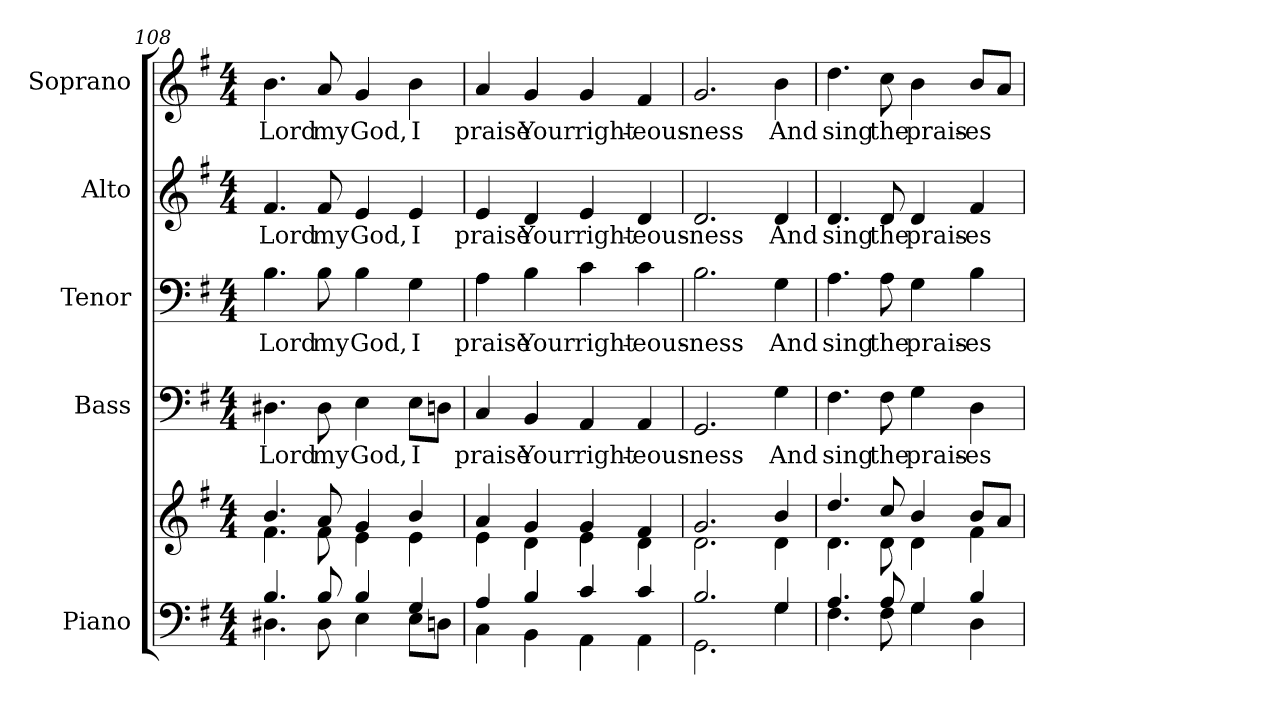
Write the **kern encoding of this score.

**kern	**kern	**kern	**text	**kern	**text	**kern	**text	**kern	**text
*part5	*part5	*part4	*part4	*part3	*part3	*part2	*part2	*part1	*part1
*staff6	*staff5	*staff4	*staff4	*staff3	*staff3	*staff2	*staff2	*staff1	*staff1
*I"Piano	*	*I"Bass	*	*I"Tenor	*	*I"Alto	*	*I"Soprano	*
*I'Pno.	*	*I'B.	*	*I'T.	*	*I'A.	*	*I'S.	*
*clefF4	*clefG2	*clefF4	*	*clefF4	*	*clefG2	*	*clefG2	*
*k[f#]	*k[f#]	*k[f#]	*	*k[f#]	*	*k[f#]	*	*k[f#]	*
*G:	*G:	*G:	*	*G:	*	*G:	*	*G:	*
*M4/4	*M4/4	*M4/4	*	*M4/4	*	*M4/4	*	*M4/4	*
=108	=108	=108	=108	=108	=108	=108	=108	=108	=108
*^	*^	*	*	*	*	*	*	*	*
!	!	!	!	!	!LO:LY:b:color=#000000	!	!	!	!	!	!
!	!	!	!	!	!	!	!LO:LY:b:color=#000000	!	!	!	!
!	!	!	!	!	!	!	!	!	!LO:LY:b:color=#000000	!	!
!	!	!	!	!	!	!	!	!	!	!	!LO:LY:b:color=#000000
4.Bi/	4.D#Xi\	4.bi/	4.f#i\	4.D#Xi\	Lord	4.Bi\	Lord	4.f#i/	Lord	4.bi\	Lord
!	!	!	!	!	!LO:LY:b:color=#000000	!	!	!	!	!	!
!	!	!	!	!	!	!	!LO:LY:b:color=#000000	!	!	!	!
!	!	!	!	!	!	!	!	!	!LO:LY:b:color=#000000	!	!
!	!	!	!	!	!	!	!	!	!	!	!LO:LY:b:color=#000000
8Bi/	8D#i\	8ai/	8f#i\	8D#i\	my	8Bi\	my	8f#i/	my	8ai/	my
!	!	!	!	!	!LO:LY:b:color=#000000	!	!	!	!	!	!
!	!	!	!	!	!	!	!LO:LY:b:color=#000000	!	!	!	!
!	!	!	!	!	!	!	!	!	!LO:LY:b:color=#000000	!	!
!	!	!	!	!	!	!	!	!	!	!	!LO:LY:b:color=#000000
4Bi/	4Ei\	4gi/	4ei\	4Ei\	God,	4Bi\	God,	4ei/	God,	4gi/	God,
!	!	!	!	!	!LO:LY:b:color=#000000	!	!	!	!	!	!
!	!	!	!	!	!	!	!LO:LY:b:color=#000000	!	!	!	!
!	!	!	!	!	!	!	!	!	!LO:LY:b:color=#000000	!	!
!	!	!	!	!	!	!	!	!	!	!	!LO:LY:b:color=#000000
4Gi/	8Ei\L	4bi/	4ei\	8Ei\L	I	4Gi\	I	4ei/	I	4bi\	I
.	8Dni\J	.	.	8Dni\J	.	.	.	.	.	.	.
=109	=109	=109	=109	=109	=109	=109	=109	=109	=109	=109	=109
!	!	!	!	!	!LO:LY:b:color=#000000	!	!	!	!	!	!
!	!	!	!	!	!	!	!LO:LY:b:color=#000000	!	!	!	!
!	!	!	!	!	!	!	!	!	!LO:LY:b:color=#000000	!	!
!	!	!	!	!	!	!	!	!	!	!	!LO:LY:b:color=#000000
4Ai/	4Ci\	4ai/	4ei\	4Ci/	praise	4Ai\	praise	4ei/	praise	4ai/	praise
!	!	!	!	!	!LO:LY:b:color=#000000	!	!	!	!	!	!
!	!	!	!	!	!	!	!LO:LY:b:color=#000000	!	!	!	!
!	!	!	!	!	!	!	!	!	!LO:LY:b:color=#000000	!	!
!	!	!	!	!	!	!	!	!	!	!	!LO:LY:b:color=#000000
4Bi/	4BBi\	4gi/	4di\	4BBi/	Your	4Bi\	Your	4di/	Your	4gi/	Your
!	!	!	!	!	!LO:LY:b:color=#000000	!	!	!	!	!	!
!	!	!	!	!	!	!	!LO:LY:b:color=#000000	!	!	!	!
!	!	!	!	!	!	!	!	!	!LO:LY:b:color=#000000	!	!
!	!	!	!	!	!	!	!	!	!	!	!LO:LY:b:color=#000000
4ci/	4AAi\	4gi/	4ei\	4AAi/	right-	4ci\	right-	4ei/	right-	4gi/	right-
!	!	!	!	!	!LO:LY:b:color=#000000	!	!	!	!	!	!
!	!	!	!	!	!	!	!LO:LY:b:color=#000000	!	!	!	!
!	!	!	!	!	!	!	!	!	!LO:LY:b:color=#000000	!	!
!	!	!	!	!	!	!	!	!	!	!	!LO:LY:b:color=#000000
4ci/	4AAi\	4f#i/	4di\	4AAi/	-eous-	4ci\	-eous-	4di/	-eous-	4f#i/	-eous-
!!LO:PB:g=z
=110	=110	=110	=110	=110	=110	=110	=110	=110	=110	=110	=110
!	!	!	!	!	!LO:LY:b:color=#000000	!	!	!	!	!	!
!	!	!	!	!	!	!	!LO:LY:b:color=#000000	!	!	!	!
!	!	!	!	!	!	!	!	!	!LO:LY:b:color=#000000	!	!
!	!	!	!	!	!	!	!	!	!	!	!LO:LY:b:color=#000000
2.Bi/	2.GGi\	2.gi/	2.di\	2.GGi/	-ness	2.Bi\	-ness	2.di/	-ness	2.gi/	-ness
!	!	!	!	!	!LO:LY:b:color=#000000	!	!	!	!	!	!
!	!	!	!	!	!	!	!LO:LY:b:color=#000000	!	!	!	!
!	!	!	!	!	!	!	!	!	!LO:LY:b:color=#000000	!	!
!	!	!	!	!	!	!	!	!	!	!	!LO:LY:b:color=#000000
4Gi/	4Gi\	4bi/	4di\	4Gi\	And	4Gi\	And	4di/	And	4bi\	And
=111	=111	=111	=111	=111	=111	=111	=111	=111	=111	=111	=111
!	!	!	!	!	!LO:LY:b:color=#000000	!	!	!	!	!	!
!	!	!	!	!	!	!	!LO:LY:b:color=#000000	!	!	!	!
!	!	!	!	!	!	!	!	!	!LO:LY:b:color=#000000	!	!
!	!	!	!	!	!	!	!	!	!	!	!LO:LY:b:color=#000000
4.Ai/	4.F#i\	4.ddi/	4.di\	4.F#i\	sing	4.Ai\	sing	4.di/	sing	4.ddi\	sing
!	!	!	!	!	!LO:LY:b:color=#000000	!	!	!	!	!	!
!	!	!	!	!	!	!	!LO:LY:b:color=#000000	!	!	!	!
!	!	!	!	!	!	!	!	!	!LO:LY:b:color=#000000	!	!
!	!	!	!	!	!	!	!	!	!	!	!LO:LY:b:color=#000000
8Ai/	8F#i\	8cci/	8di\	8F#i\	the	8Ai\	the	8di/	the	8cci\	the
!	!	!	!	!	!LO:LY:b:color=#000000	!	!	!	!	!	!
!	!	!	!	!	!	!	!LO:LY:b:color=#000000	!	!	!	!
!	!	!	!	!	!	!	!	!	!LO:LY:b:color=#000000	!	!
!	!	!	!	!	!	!	!	!	!	!	!LO:LY:b:color=#000000
4Gi/	4Gi\	4bi/	4di\	4Gi\	prais-	4Gi\	prais-	4di/	prais-	4bi\	prais-
!	!	!	!	!	!LO:LY:b:color=#000000	!	!	!	!	!	!
!	!	!	!	!	!	!	!LO:LY:b:color=#000000	!	!	!	!
!	!	!	!	!	!	!	!	!	!LO:LY:b:color=#000000	!	!
!	!	!	!	!	!	!	!	!	!	!	!LO:LY:b:color=#000000
4Bi/	4Di\	8bi/L	4f#i\	4Di\	-es	4Bi\	-es	4f#i/	-es	8bi/L	-es
.	.	8ai/J	.	.	.	.	.	.	.	8ai/J	.
*v	*v	*	*	*	*	*	*	*	*	*	*
*	*v	*v	*	*	*	*	*	*	*	*
=	=	=	=	=	=	=	=	=	=
*-	*-	*-	*-	*-	*-	*-	*-	*-	*-
